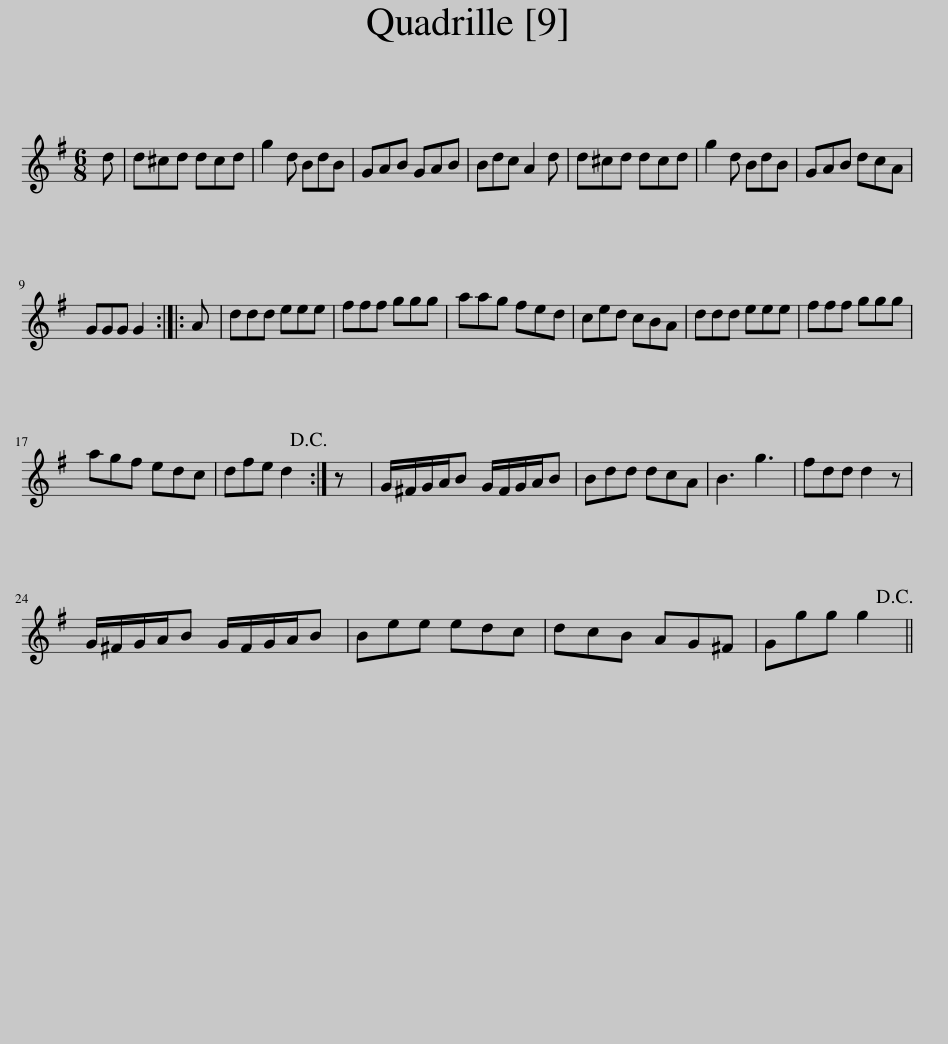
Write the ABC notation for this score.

X:1
L:1/8
M:6/8
I:linebreak $
K:G
V:1 treble
V:1
 d | d^cd dcd | g2 d BdB | GAB GAB | Bdc A2 d | %5
 d^cd dcd | g2 d BdB | GAB dcA |$ GGG G2 :: A | %10
 ddd eee | fff ggg | aag fed | ced cBA | ddd eee | %15
 fff ggg |$ agf edc | dfe d2!D.C.! :| z | G/^F/G/A/B G/F/G/A/B | %20
 Bdd dcA | B3 g3 | fdd d2 z |$ G/^F/G/A/B G/F/G/A/B | Bee edc | %25
 dcB AG^F | Ggg g2!D.C.! || %27
